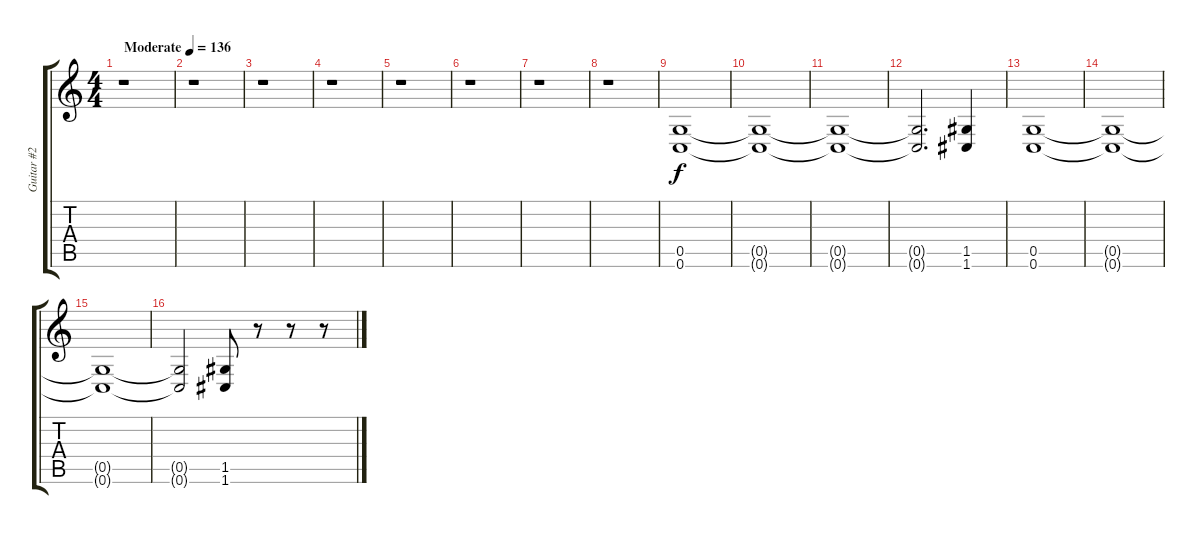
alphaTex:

\track ("Guitar #2 [Earl Pitts]" "Guitar #2 ") {instrument distortionguitar}
\staff {score tabs}
\tuning (D4 A3 F3 C3 G2 C2) {hide}
\ts (4 4)
\tempo (136 "Moderate")
\clef g2
\ks c
r.1{dy f instrument distortionguitar} |
r.1 |
r.1 |
r.1 |
r.1 |
r.1 |
r.1 |
r.1 |
(0.5 0.6).1 |
(0.5{t} 0.6{t}).1 |
(0.5{t} 0.6{t}).1 |
(0.5{t} 0.6{t}).2{d} (1.5 1.6).4 |
(0.5 0.6).1 |
(0.5{t} 0.6{t}).1 |
(0.5{t} 0.6{t}).1 |
(0.5{t} 0.6{t}).2 (1.5 1.6).8 r.8 r.8 r.8
